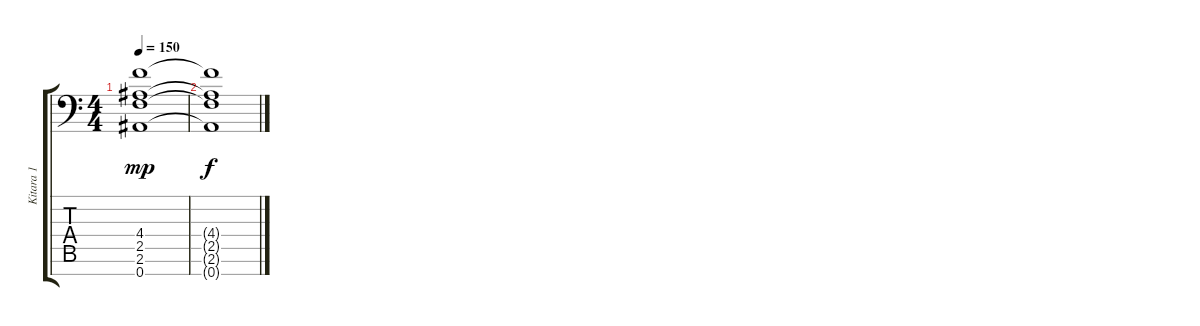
\track ("Kitara 1" "Kitara 1") {instrument distortionguitar}
\staff {score tabs}
\tuning (Eb4 Bb3 Gb3 Db3 Ab2 Eb2 Bb1) {hide}
\ts (4 4)
\tempo 150
\clef f4
\ks c
(4.4 2.5 2.6 0.7).1{dy mp balance 0 instrument distortionguitar} |
(4.4{t} 2.5{t} 2.6{t} 0.7{t}).1{dy f}
